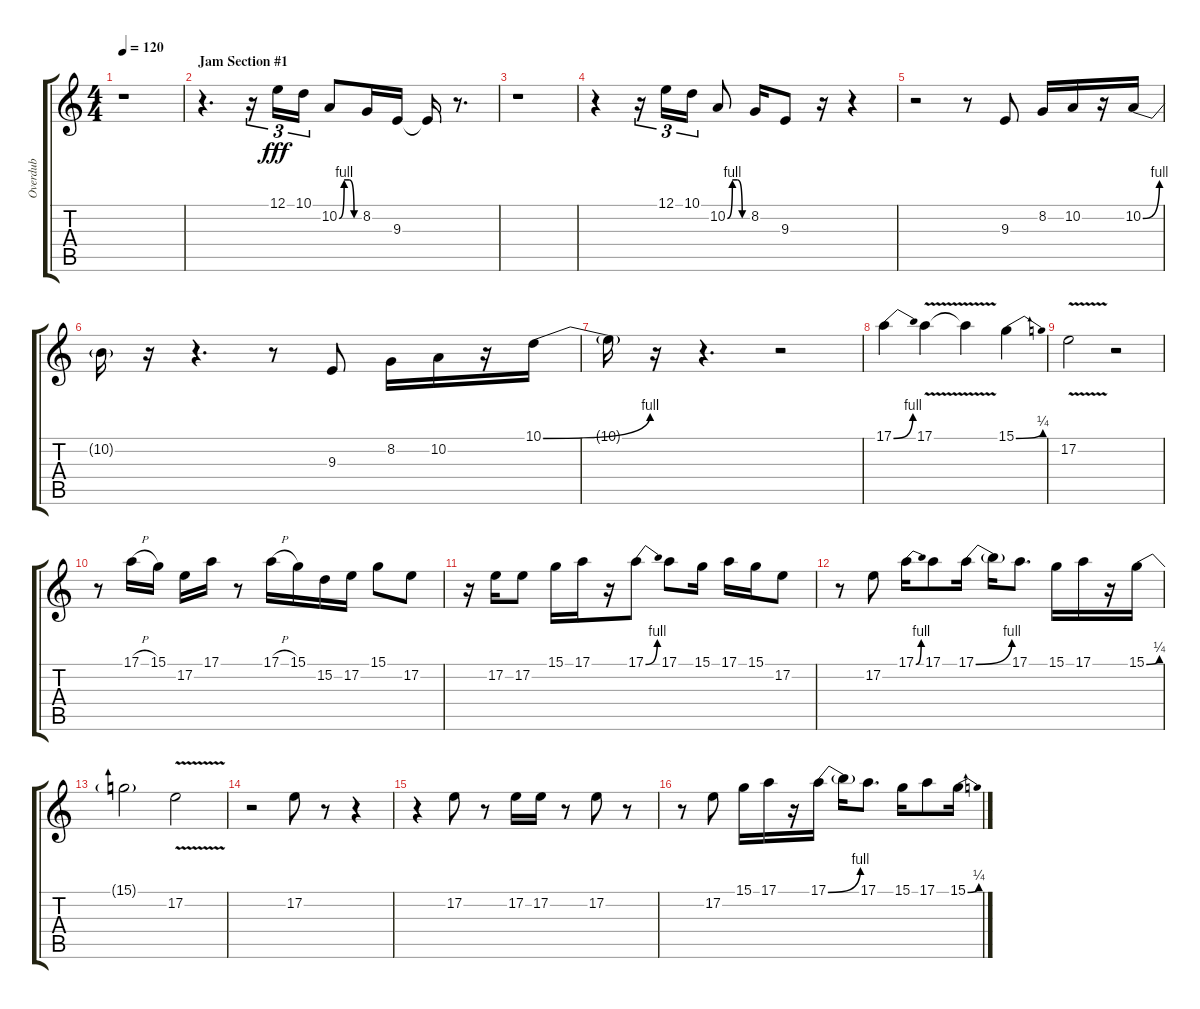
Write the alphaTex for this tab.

\track ("Overdub" "Overdub") {instrument lead5charang}
\staff {score tabs}
\tuning (E4 B3 G3 D3 A2 E2) {hide}
\ts (4 4)
\tempo 120
\clef g2
\ks c
r.1{dy fff} |
\section ("" "Jam Section #1")
r.4{d} r.16{tu (3 2)} 12.1.16{tu (3 2)} 10.1.16{tu (3 2)} 10.2{be (custom 0 0 15 4 30 4 45 0 60 0)}.8 8.2.16 9.3.16 9.3{t}.16 r.8{d} |
r.1 |
r.4 r.16{tu (3 2)} 12.1.16{tu (3 2)} 10.1.16{tu (3 2)} 10.2{be (custom 0 0 15 4 30 4 45 0 60 0)}.8 8.2.16 9.3.8 r.16 r.4 |
r.2 r.8 9.3.8 8.2.16 10.2.16 r.16 10.2{be (bend 0 0 60 4)}.16 |
10.2{t}.16 r.16 r.4{d} r.8 9.3.8 8.2.16 10.2.16 r.16 10.1{be (bend 0 0 60 4)}.16 |
10.1{t}.16 r.16 r.4{d} r.2 |
17.1{be (bend 0 0 60 4)}.4 17.1{v}.4 17.1{t}.4 15.1{be (bend 0 0 60 1)}.4 |
17.2{v}.2 r.2 |
r.8 17.1{h}.16 15.1.16 17.2.16 17.1.16 r.8 17.1{h}.16 15.1.16 15.2.16 17.2.16 15.1.8 17.2.8 |
r.16 17.2.16 17.2.8 15.1.16 17.1.16 r.16 17.1{be (bend 0 0 60 4)}.8 17.1.8 15.1.16 17.1.16 15.1.16 17.2.8 |
r.8 17.2.8 17.1{be (bend 0 0 60 4)}.16 17.1.8 17.1{be (bend 0 0 60 4)}.16 17.1{t}.16 17.1.8{d} 15.1.16 17.1.16 r.16 15.1{be (bend 0 0 60 1)}.16 |
15.1{t}.2 17.2{v}.2 |
r.2 17.2.8 r.8 r.4 |
r.4 17.2.8 r.8 17.2.16 17.2.16 r.8 17.2.8 r.8 |
r.8 17.2.8 15.1.16 17.1.16 r.16 17.1{be (bend 0 0 60 4)}.16 17.1{t}.16 17.1.8{d} 15.1.16 17.1.8 15.1{be (bend 0 0 60 1)}.16
